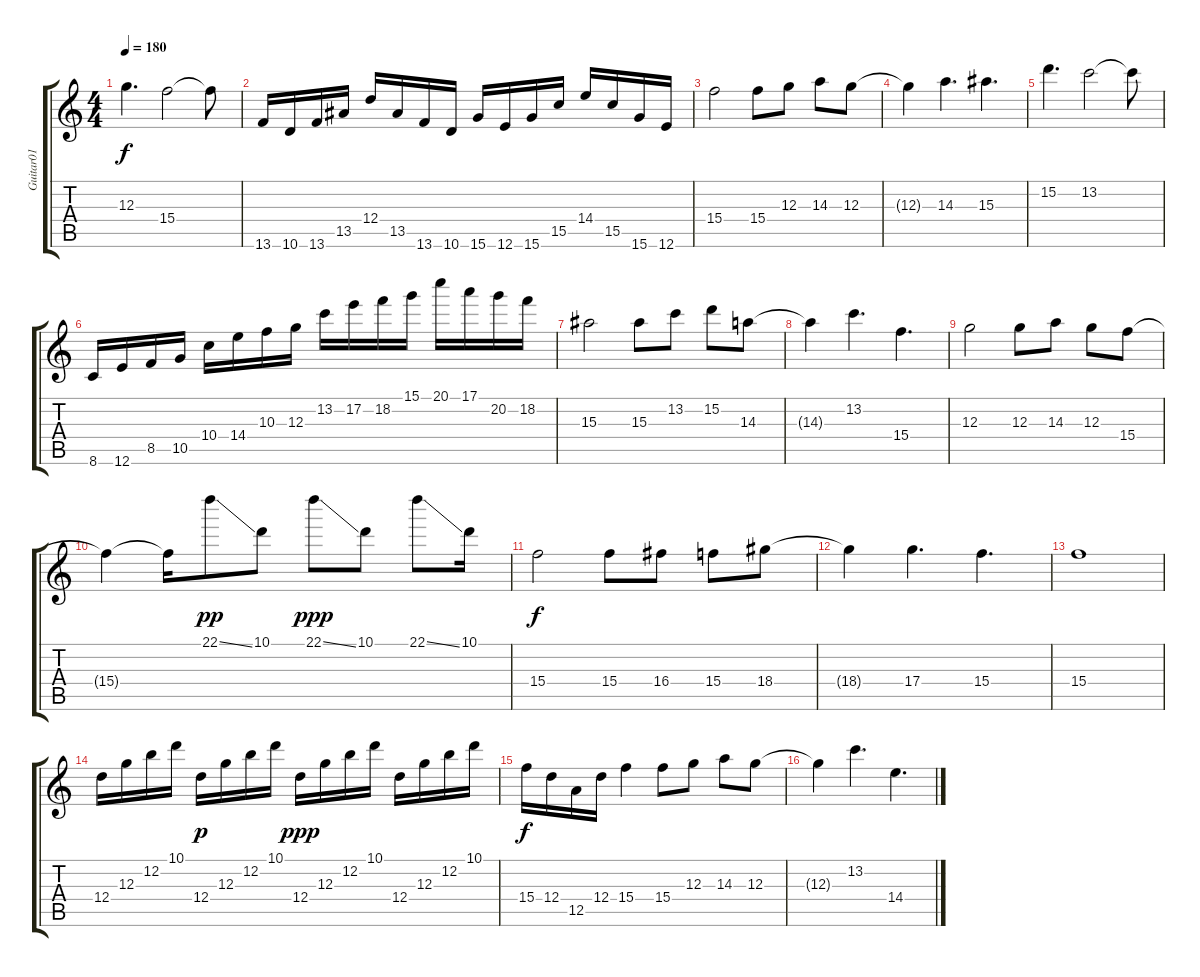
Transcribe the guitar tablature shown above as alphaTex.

\track ("Guitar01" "Guitar01") {instrument distortionguitar}
\staff {score tabs}
\tuning (E4 B3 G3 D3 A2 E2) {hide}
\ts (4 4)
\tempo 180
\clef g2
\ks c
12.3.4{d dy f} 15.4.2 15.4{t}.8 |
13.6.16 10.6.16 13.6.16 13.5.16 12.4.16 13.5.16 13.6.16 10.6.16 15.6.16 12.6.16 15.6.16 15.5.16 14.4.16 15.5.16 15.6.16 12.6.16 |
15.4.2 15.4.8 12.3.8 14.3.8 12.3.8 |
12.3{t}.4 14.3.4{d} 15.3.4{d} |
15.2.4{d} 13.2.2 13.2{t}.8 |
8.6.16 12.6.16 8.5.16 10.5.16 10.4.16 14.4.16 10.3.16 12.3.16 13.2.16 17.2.16 18.2.16 15.1.16 20.1.16 17.1.16 20.2.16 18.2.16 |
15.3.2 15.3.8 13.2.8 15.2.8 14.3.8 |
14.3{t}.4 13.2.4{d} 15.4.4{d} |
12.3.2 12.3.8 14.3.8 12.3.8 15.4.8 |
15.4{t}.4 15.4{t}.16 22.1{ss}.8{dy pp} 10.1.8 22.1{ss}.8{dy ppp} 10.1.8 22.1{ss}.8 10.1.16 |
15.4.2{dy f} 15.4.8 16.4.8 15.4.8 18.4.8 |
18.4{t}.4 17.4.4{d} 15.4.4{d} |
15.4.1 |
12.4.16 12.3.16 12.2.16 10.1.16 12.4.16{dy p} 12.3.16 12.2.16 10.1.16 12.4.16{dy ppp} 12.3.16 12.2.16 10.1.16 12.4.16 12.3.16 12.2.16 10.1.16 |
15.4.16{dy f} 12.4.16 12.5.16 12.4.16 15.4.4 15.4.8 12.3.8 14.3.8 12.3.8 |
12.3{t}.4 13.2.4{d} 14.4.4{d}
